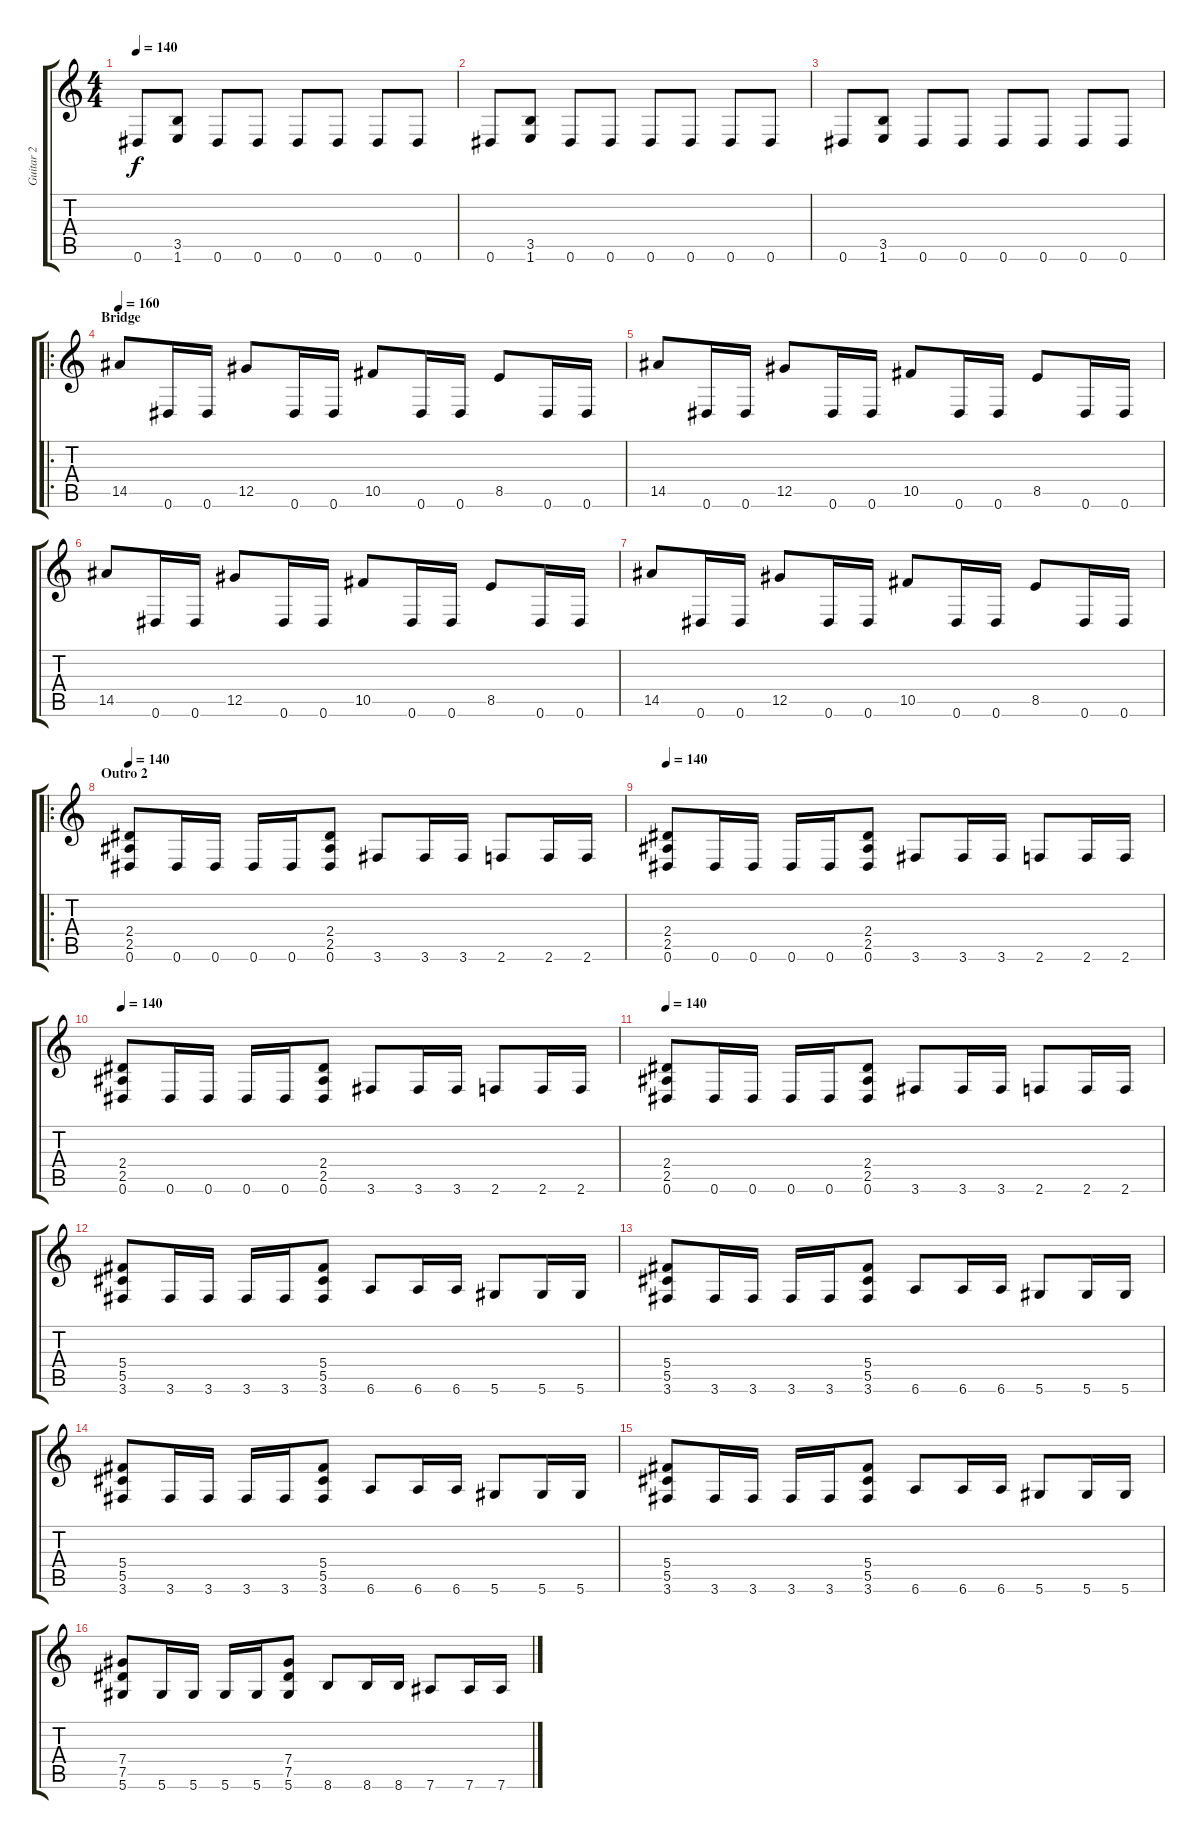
\track ("Guitar 2" "Guitar 2") {instrument distortionguitar}
\staff {score tabs}
\tuning (Eb4 Bb3 Gb3 Db3 Ab2 Eb2) {hide}
\ts (4 4)
\tempo 140
\clef g2
\ks c
0.6.8{dy f} (3.5 1.6).8 0.6.8 0.6.8 0.6.8 0.6.8 0.6.8 0.6.8 |
0.6.8 (3.5 1.6).8 0.6.8 0.6.8 0.6.8 0.6.8 0.6.8 0.6.8 |
0.6.8 (3.5 1.6).8 0.6.8 0.6.8 0.6.8 0.6.8 0.6.8 0.6.8 |
\ro
\section ("" "Bridge")
\tempo 160
14.5.8 0.6.16 0.6.16 12.5.8 0.6.16 0.6.16 10.5.8 0.6.16 0.6.16 8.5.8 0.6.16 0.6.16 |
14.5.8 0.6.16 0.6.16 12.5.8 0.6.16 0.6.16 10.5.8 0.6.16 0.6.16 8.5.8 0.6.16 0.6.16 |
14.5.8 0.6.16 0.6.16 12.5.8 0.6.16 0.6.16 10.5.8 0.6.16 0.6.16 8.5.8 0.6.16 0.6.16 |
14.5.8 0.6.16 0.6.16 12.5.8 0.6.16 0.6.16 10.5.8 0.6.16 0.6.16 8.5.8 0.6.16 0.6.16 |
\ro
\section ("" "Outro 2")
\tempo 140
(2.4 2.5 0.6).8 0.6.16 0.6.16 0.6.16 0.6.16 (2.4 2.5 0.6).8 3.6.8 3.6.16 3.6.16 2.6.8 2.6.16 2.6.16 |
\tempo 140
(2.4 2.5 0.6).8 0.6.16 0.6.16 0.6.16 0.6.16 (2.4 2.5 0.6).8 3.6.8 3.6.16 3.6.16 2.6.8 2.6.16 2.6.16 |
\tempo 140
(2.4 2.5 0.6).8 0.6.16 0.6.16 0.6.16 0.6.16 (2.4 2.5 0.6).8 3.6.8 3.6.16 3.6.16 2.6.8 2.6.16 2.6.16 |
\tempo 140
(2.4 2.5 0.6).8 0.6.16 0.6.16 0.6.16 0.6.16 (2.4 2.5 0.6).8 3.6.8 3.6.16 3.6.16 2.6.8 2.6.16 2.6.16 |
(5.4 5.5 3.6).8 3.6.16 3.6.16 3.6.16 3.6.16 (5.4 5.5 3.6).8 6.6.8 6.6.16 6.6.16 5.6.8 5.6.16 5.6.16 |
(5.4 5.5 3.6).8 3.6.16 3.6.16 3.6.16 3.6.16 (5.4 5.5 3.6).8 6.6.8 6.6.16 6.6.16 5.6.8 5.6.16 5.6.16 |
(5.4 5.5 3.6).8 3.6.16 3.6.16 3.6.16 3.6.16 (5.4 5.5 3.6).8 6.6.8 6.6.16 6.6.16 5.6.8 5.6.16 5.6.16 |
(5.4 5.5 3.6).8 3.6.16 3.6.16 3.6.16 3.6.16 (5.4 5.5 3.6).8 6.6.8 6.6.16 6.6.16 5.6.8 5.6.16 5.6.16 |
(7.4 7.5 5.6).8 5.6.16 5.6.16 5.6.16 5.6.16 (7.4 7.5 5.6).8 8.6.8 8.6.16 8.6.16 7.6.8 7.6.16 7.6.16
